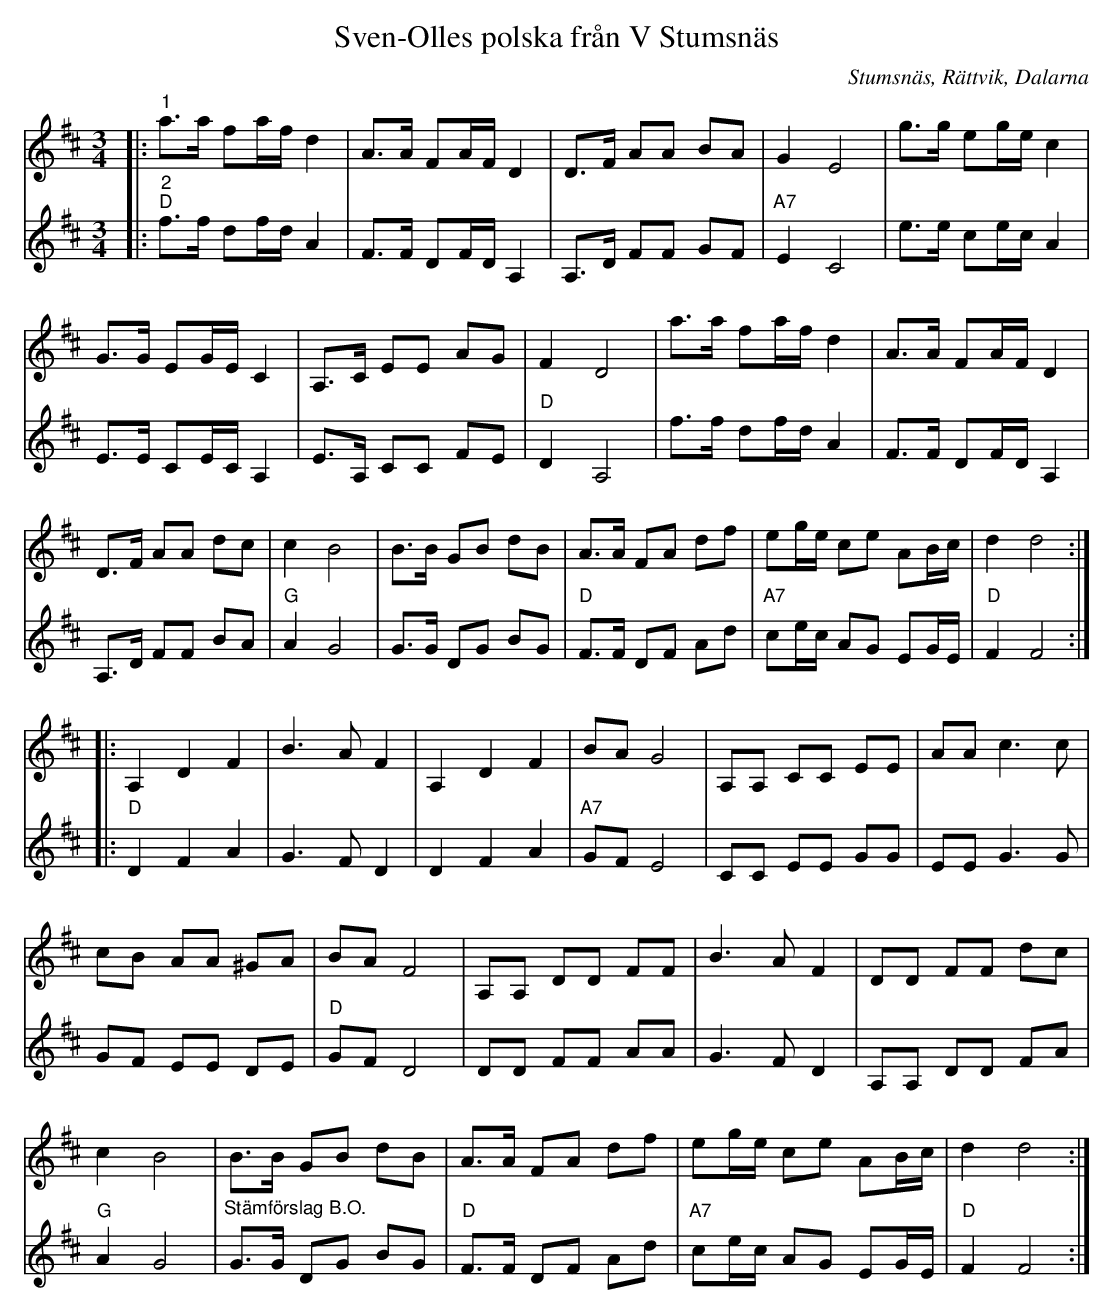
X:1
T:Sven-Olles polska från V Stumsnäs
O:Stumsnäs, Rättvik, Dalarna
L:1/8
M:3/4
K:D
V:1
|:"^1" a>a fa/f/ d2 | A>A FA/F/ D2 | D>F AA BA | G2 E4 | g>g eg/e/ c2 |
G>G EG/E/ C2 | A,>C EE AG | F2 D4 | a>a fa/f/ d2 | A>A FA/F/ D2 |
D>F AA dc | c2 B4 | B>B GB dB | A>A FA df | eg/e/ ce AB/c/ | d2 d4 ::
A,2 D2 F2 | B3 A F2 | A,2 D2 F2 | BA G4 | A,A, CC EE | AA c3 c |
cB AA ^GA | BA F4 | A,A, DD FF | B3 A F2 | DD FF dc |
c2 B4 | B>B GB dB | A>A FA df | eg/e/ ce AB/c/ | d2 d4 :|
V:2
|:"^2""D" f>f df/d/ A2 | F>F DF/D/ A,2 | A,>D FF GF |"A7" E2 C4 | e>e ce/c/ A2 | E>E CE/C/ A,2 |
E>A, CC FE |"D" D2 A,4 | f>f df/d/ A2 | F>F DF/D/ A,2 | A,>D FF BA |"G" A2 G4 | G>G DG BG |
"D" F>F DF Ad |"A7" ce/c/ AG EG/E/ |"D" F2 F4 ::"D" D2 F2 A2 | G3 F D2 | D2 F2 A2 |
"A7" GF E4 | CC EE GG | EE G3 G | GF EE DE |"D" GF D4 | DD FF AA | G3 F D2 | A,A, DD FA |
"G" A2 G4 |"^Stämförslag B.O." G>G DG BG |"D" F>F DF Ad |"A7" ce/c/ AG EG/E/ |"D" F2 F4 :|
